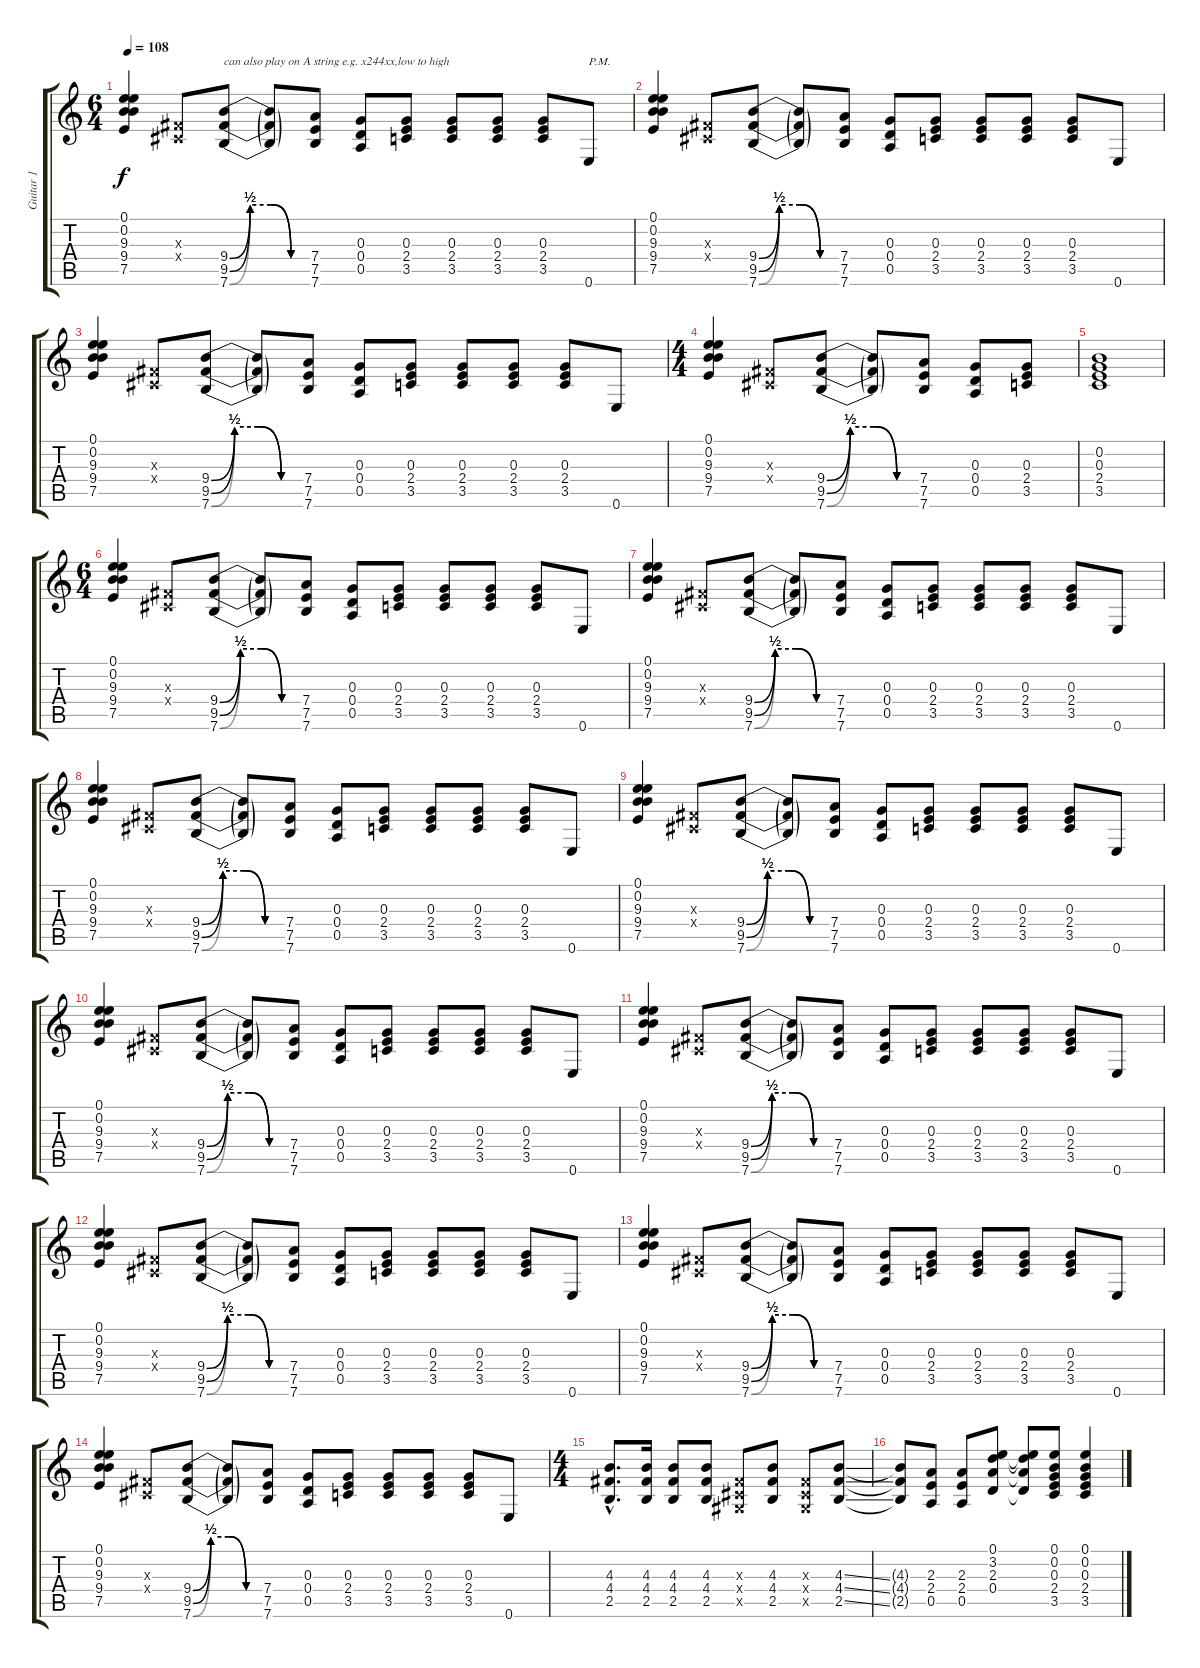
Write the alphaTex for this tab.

\track ("Guitar 1" "Guitar 1") {instrument overdrivenguitar}
\staff {score tabs}
\tuning (E4 B3 G3 D3 A2 E2) {hide}
\ts (6 4)
\tempo 108
\clef g2
\ks c
(0.1 0.2 9.3 9.4 7.5).4{dy f instrument overdrivenguitar} (-1.3{x} -1.4{x}).8 (9.4{be (custom 0 0 15 2 30 2 45 0 60 0)} 9.5{be (custom 0 0 15 2 30 2 45 0 60 0)} 7.6{be (custom 0 0 15 2 30 2 45 0 60 0)}).8{txt "can also play on A string e.g. x244xx,low to high"} (9.4{t} 9.5{t} 7.6{t}).8 (7.4 7.5 7.6).8 (0.3 0.4 0.5).8 (0.3 2.4 3.5).8 (0.3 2.4 3.5).8 (0.3 2.4 3.5).8 (0.3 2.4 3.5).8 0.6.8{txt "P.M."} |
(0.1 0.2 9.3 9.4 7.5).4 (-1.3{x} -1.4{x}).8 (9.4{be (custom 0 0 15 2 30 2 45 0 60 0)} 9.5{be (custom 0 0 15 2 30 2 45 0 60 0)} 7.6{be (custom 0 0 15 2 30 2 45 0 60 0)}).8 (9.4{t} 9.5{t} 7.6{t}).8 (7.4 7.5 7.6).8 (0.3 0.4 0.5).8 (0.3 2.4 3.5).8 (0.3 2.4 3.5).8 (0.3 2.4 3.5).8 (0.3 2.4 3.5).8 0.6.8 |
(0.1 0.2 9.3 9.4 7.5).4 (-1.3{x} -1.4{x}).8 (9.4{be (custom 0 0 15 2 30 2 45 0 60 0)} 9.5{be (custom 0 0 15 2 30 2 45 0 60 0)} 7.6{be (custom 0 0 15 2 30 2 45 0 60 0)}).8 (9.4{t} 9.5{t} 7.6{t}).8 (7.4 7.5 7.6).8 (0.3 0.4 0.5).8 (0.3 2.4 3.5).8 (0.3 2.4 3.5).8 (0.3 2.4 3.5).8 (0.3 2.4 3.5).8 0.6.8 |
\ts (4 4)
(0.1 0.2 9.3 9.4 7.5).4 (-1.3{x} -1.4{x}).8 (9.4{be (custom 0 0 15 2 30 2 45 0 60 0)} 9.5{be (custom 0 0 15 2 30 2 45 0 60 0)} 7.6{be (custom 0 0 15 2 30 2 45 0 60 0)}).8 (9.4{t} 9.5{t} 7.6{t}).8 (7.4 7.5 7.6).8 (0.3 0.4 0.5).8 (0.3 2.4 3.5).8 |
(0.2 0.3 2.4 3.5).1 |
\ts (6 4)
(0.1 0.2 9.3 9.4 7.5).4 (-1.3{x} -1.4{x}).8 (9.4{be (custom 0 0 15 2 30 2 45 0 60 0)} 9.5{be (custom 0 0 15 2 30 2 45 0 60 0)} 7.6{be (custom 0 0 15 2 30 2 45 0 60 0)}).8 (9.4{t} 9.5{t} 7.6{t}).8 (7.4 7.5 7.6).8 (0.3 0.4 0.5).8 (0.3 2.4 3.5).8 (0.3 2.4 3.5).8 (0.3 2.4 3.5).8 (0.3 2.4 3.5).8 0.6.8 |
(0.1 0.2 9.3 9.4 7.5).4 (-1.3{x} -1.4{x}).8 (9.4{be (custom 0 0 15 2 30 2 45 0 60 0)} 9.5{be (custom 0 0 15 2 30 2 45 0 60 0)} 7.6{be (custom 0 0 15 2 30 2 45 0 60 0)}).8 (9.4{t} 9.5{t} 7.6{t}).8 (7.4 7.5 7.6).8 (0.3 0.4 0.5).8 (0.3 2.4 3.5).8 (0.3 2.4 3.5).8 (0.3 2.4 3.5).8 (0.3 2.4 3.5).8 0.6.8 |
(0.1 0.2 9.3 9.4 7.5).4 (-1.3{x} -1.4{x}).8 (9.4{be (custom 0 0 15 2 30 2 45 0 60 0)} 9.5{be (custom 0 0 15 2 30 2 45 0 60 0)} 7.6{be (custom 0 0 15 2 30 2 45 0 60 0)}).8 (9.4{t} 9.5{t} 7.6{t}).8 (7.4 7.5 7.6).8 (0.3 0.4 0.5).8 (0.3 2.4 3.5).8 (0.3 2.4 3.5).8 (0.3 2.4 3.5).8 (0.3 2.4 3.5).8 0.6.8 |
(0.1 0.2 9.3 9.4 7.5).4 (-1.3{x} -1.4{x}).8 (9.4{be (custom 0 0 15 2 30 2 45 0 60 0)} 9.5{be (custom 0 0 15 2 30 2 45 0 60 0)} 7.6{be (custom 0 0 15 2 30 2 45 0 60 0)}).8 (9.4{t} 9.5{t} 7.6{t}).8 (7.4 7.5 7.6).8 (0.3 0.4 0.5).8 (0.3 2.4 3.5).8 (0.3 2.4 3.5).8 (0.3 2.4 3.5).8 (0.3 2.4 3.5).8 0.6.8 |
(0.1 0.2 9.3 9.4 7.5).4 (-1.3{x} -1.4{x}).8 (9.4{be (custom 0 0 15 2 30 2 45 0 60 0)} 9.5{be (custom 0 0 15 2 30 2 45 0 60 0)} 7.6{be (custom 0 0 15 2 30 2 45 0 60 0)}).8 (9.4{t} 9.5{t} 7.6{t}).8 (7.4 7.5 7.6).8 (0.3 0.4 0.5).8 (0.3 2.4 3.5).8 (0.3 2.4 3.5).8 (0.3 2.4 3.5).8 (0.3 2.4 3.5).8 0.6.8 |
(0.1 0.2 9.3 9.4 7.5).4 (-1.3{x} -1.4{x}).8 (9.4{be (custom 0 0 15 2 30 2 45 0 60 0)} 9.5{be (custom 0 0 15 2 30 2 45 0 60 0)} 7.6{be (custom 0 0 15 2 30 2 45 0 60 0)}).8 (9.4{t} 9.5{t} 7.6{t}).8 (7.4 7.5 7.6).8 (0.3 0.4 0.5).8 (0.3 2.4 3.5).8 (0.3 2.4 3.5).8 (0.3 2.4 3.5).8 (0.3 2.4 3.5).8 0.6.8 |
(0.1 0.2 9.3 9.4 7.5).4 (-1.3{x} -1.4{x}).8 (9.4{be (custom 0 0 15 2 30 2 45 0 60 0)} 9.5{be (custom 0 0 15 2 30 2 45 0 60 0)} 7.6{be (custom 0 0 15 2 30 2 45 0 60 0)}).8 (9.4{t} 9.5{t} 7.6{t}).8 (7.4 7.5 7.6).8 (0.3 0.4 0.5).8 (0.3 2.4 3.5).8 (0.3 2.4 3.5).8 (0.3 2.4 3.5).8 (0.3 2.4 3.5).8 0.6.8 |
(0.1 0.2 9.3 9.4 7.5).4 (-1.3{x} -1.4{x}).8 (9.4{be (custom 0 0 15 2 30 2 45 0 60 0)} 9.5{be (custom 0 0 15 2 30 2 45 0 60 0)} 7.6{be (custom 0 0 15 2 30 2 45 0 60 0)}).8 (9.4{t} 9.5{t} 7.6{t}).8 (7.4 7.5 7.6).8 (0.3 0.4 0.5).8 (0.3 2.4 3.5).8 (0.3 2.4 3.5).8 (0.3 2.4 3.5).8 (0.3 2.4 3.5).8 0.6.8 |
(0.1 0.2 9.3 9.4 7.5).4 (-1.3{x} -1.4{x}).8 (9.4{be (custom 0 0 15 2 30 2 45 0 60 0)} 9.5{be (custom 0 0 15 2 30 2 45 0 60 0)} 7.6{be (custom 0 0 15 2 30 2 45 0 60 0)}).8 (9.4{t} 9.5{t} 7.6{t}).8 (7.4 7.5 7.6).8 (0.3 0.4 0.5).8 (0.3 2.4 3.5).8 (0.3 2.4 3.5).8 (0.3 2.4 3.5).8 (0.3 2.4 3.5).8 0.6.8 |
\ts (4 4)
(4.3{hac} 4.4{hac} 2.5{hac}).8{d} (4.3 4.4 2.5).16 (4.3 4.4 2.5).8 (4.3 4.4 2.5).8 (-1.3{x} -1.4{x} -1.5{x}).8 (4.3 4.4 2.5).8 (-1.3{x} -1.4{x} -1.5{x}).8 (4.3{ss} 4.4{ss} 2.5{ss}).8 |
(4.3{t} 4.4{t} 2.5{t}).8 (2.3 2.4 0.5).8 (2.3 2.4 0.5).8 (0.1 3.2 2.3 0.4).8 (0.1{t} 3.2{t} 2.3{t} 0.4{t}).8 (0.1 0.2 0.3 2.4 3.5).8 (0.1 0.2 0.3 2.4 3.5).4
